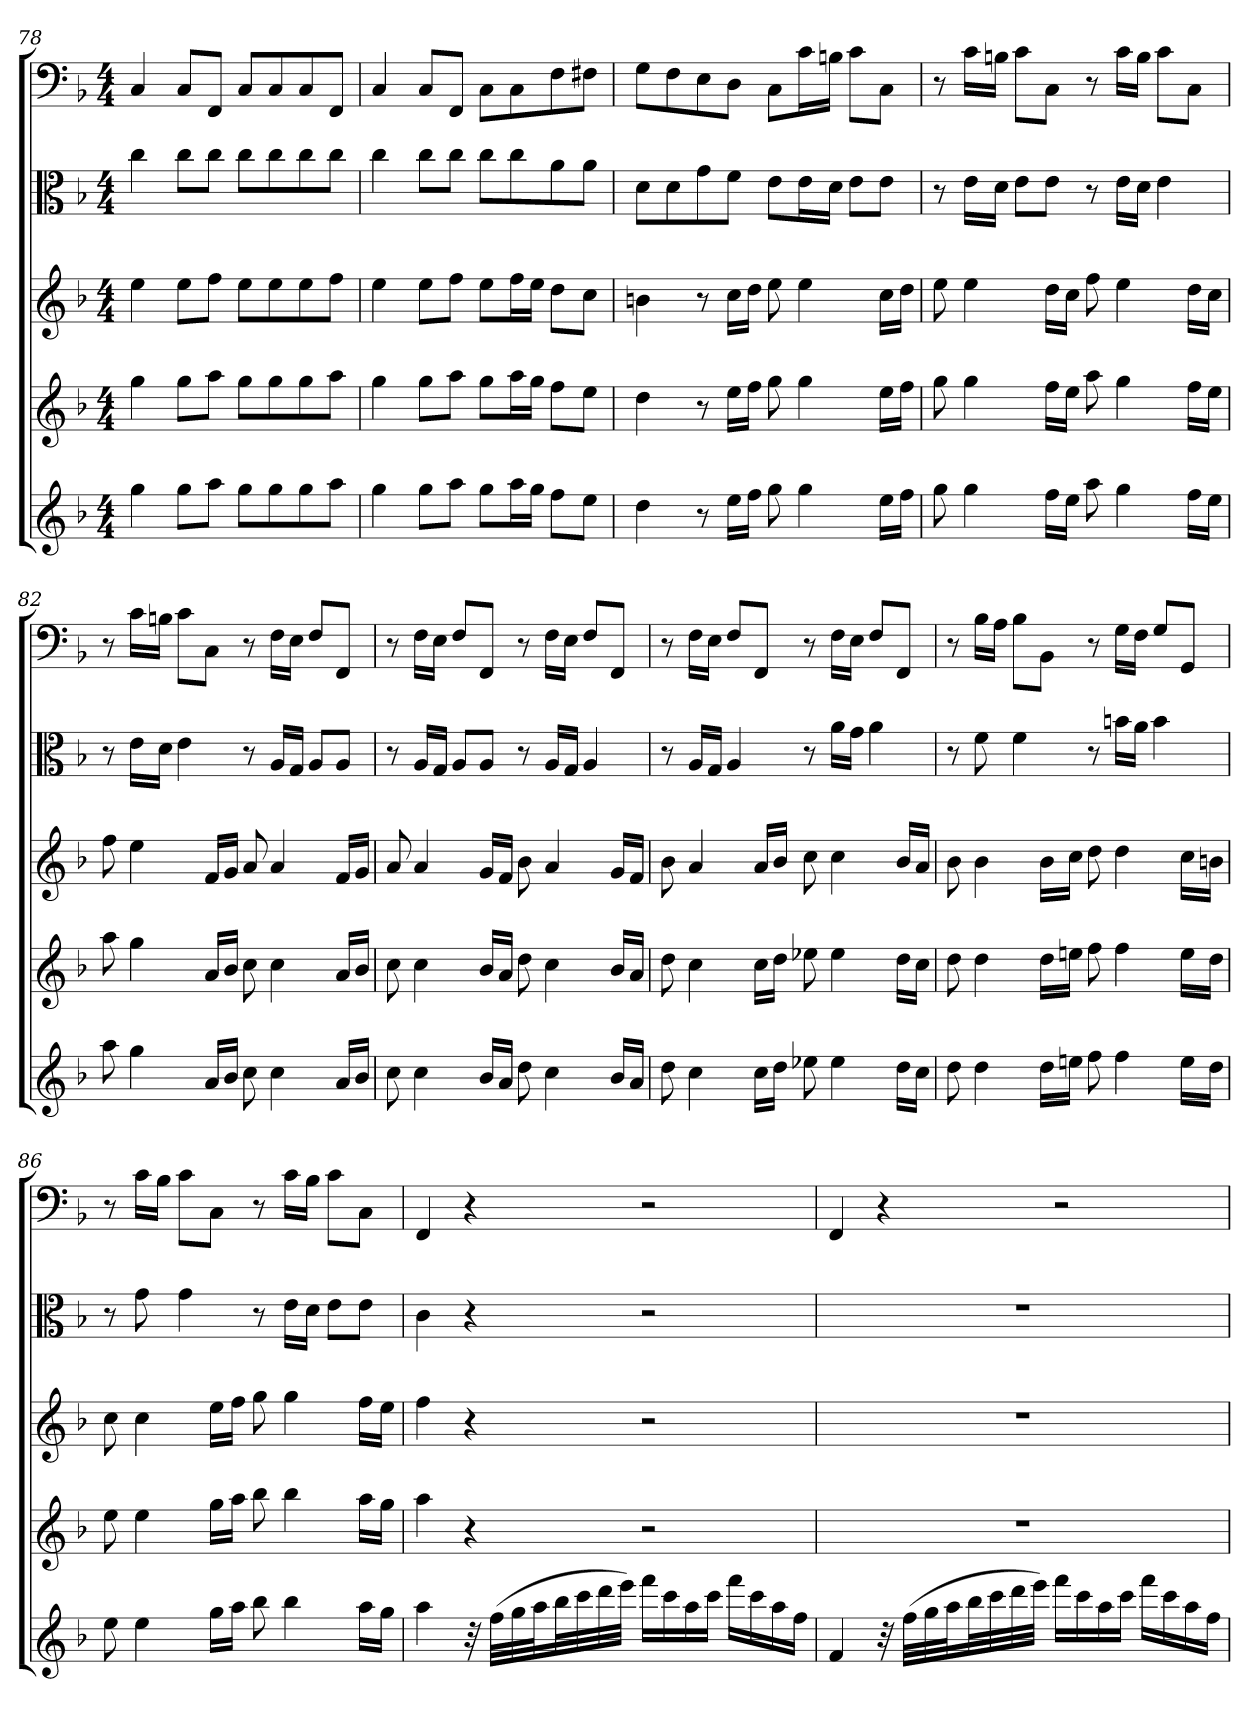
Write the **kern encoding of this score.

**kern	**kern	**kern	**kern	**kern
*part5	*part4	*part3	*part2	*part1
*staff5	*staff4	*staff3	*staff2	*staff1
*clefG2	*clefG2	*clefG2	*clefC3	*clefF4
*k[b-]	*k[b-]	*k[b-]	*k[b-]	*k[b-]
*F:	*F:	*F:	*F:	*F:
*M4/4	*M4/4	*M4/4	*M4/4	*M4/4
=78	=78	=78	=78	=78
4gg\	4gg\	4ee\	4cc\	4C/
8gg\L	8gg\L	8ee\L	8cc\L	8C/L
8aa\J	8aa\J	8ff\J	8cc\J	8FF/J
8gg\L	8gg\L	8ee\L	8cc\L	8C/L
8gg\	8gg\	8ee\	8cc\	8C/
8gg\	8gg\	8ee\	8cc\	8C/
8aa\J	8aa\J	8ff\J	8cc\J	8FF/J
=79	=79	=79	=79	=79
4gg\	4gg\	4ee\	4cc\	4C/
8gg\L	8gg\L	8ee\L	8cc\L	8C/L
8aa\J	8aa\J	8ff\J	8cc\J	8FF/J
8gg\L	8gg\L	8ee\L	8cc\L	8C\L
16aa\L	16aa\L	16ff\L	8cc\	8C\
16gg\JJ	16gg\JJ	16ee\JJ	.	.
8ff\L	8ff\L	8dd\L	8a\	8F\
8ee\J	8ee\J	8cc\J	8a\J	8F#X\J
=80	=80	=80	=80	=80
4dd\	4dd\	4bn\	8d\L	8G\L
.	.	.	8d\	8F\
8r	8r	8r	8g\	8E\
16ee\LL	16ee\LL	16cc\LL	8f\J	8D\J
16ff\JJ	16ff\JJ	16dd\JJ	.	.
8gg\	8gg\	8ee\	8e\L	8C\L
4gg\	4gg\	4ee\	16e\L	16c\L
.	.	.	16d\JJ	16Bn\JJ
.	.	.	8e\L	8c\L
16ee\LL	16ee\LL	16cc\LL	8e\J	8C\J
16ff\JJ	16ff\JJ	16dd\JJ	.	.
=81	=81	=81	=81	=81
8gg\	8gg\	8ee\	8r	8r
4gg\	4gg\	4ee\	16e\LL	16c\LL
.	.	.	16d\JJ	16Bn\JJ
.	.	.	8e\L	8c\L
16ff\LL	16ff\LL	16dd\LL	8e\J	8C\J
16ee\JJ	16ee\JJ	16cc\JJ	.	.
8aa\	8aa\	8ff\	8r	8r
4gg\	4gg\	4ee\	16e\LL	16c\LL
.	.	.	16d\JJ	16B\JJ
.	.	.	4e\	8c\L
16ff\LL	16ff\LL	16dd\LL	.	8C\J
16ee\JJ	16ee\JJ	16cc\JJ	.	.
=82	=82	=82	=82	=82
8aa\	8aa\	8ff\	8r	8r
4gg\	4gg\	4ee\	16e\LL	16c\LL
.	.	.	16d\JJ	16Bn\JJ
.	.	.	4e\	8c\L
16a/LL	16a/LL	16f/LL	.	8C\J
16b-/JJ	16b-/JJ	16g/JJ	.	.
8cc\	8cc\	8a/	8r	8r
4cc\	4cc\	4a/	16A/LL	16F\LL
.	.	.	16G/JJ	16E\JJ
.	.	.	8A/L	8F/L
16a/LL	16a/LL	16f/LL	8A/J	8FF/J
16b-/JJ	16b-/JJ	16g/JJ	.	.
=83	=83	=83	=83	=83
8cc\	8cc\	8a/	8r	8r
4cc\	4cc\	4a/	16A/LL	16F\LL
.	.	.	16G/JJ	16E\JJ
.	.	.	8A/L	8F/L
16b-/LL	16b-/LL	16g/LL	8A/J	8FF/J
16a/JJ	16a/JJ	16f/JJ	.	.
8dd\	8dd\	8b-\	8r	8r
4cc\	4cc\	4a/	16A/LL	16F\LL
.	.	.	16G/JJ	16E\JJ
.	.	.	4A/	8F/L
16b-/LL	16b-/LL	16g/LL	.	8FF/J
16a/JJ	16a/JJ	16f/JJ	.	.
=84	=84	=84	=84	=84
8dd\	8dd\	8b-\	8r	8r
4cc\	4cc\	4a/	16A/LL	16F\LL
.	.	.	16G/JJ	16E\JJ
.	.	.	4A/	8F/L
16cc\LL	16cc\LL	16a/LL	.	8FF/J
16dd\JJ	16dd\JJ	16b-/JJ	.	.
8ee-X\	8ee-X\	8cc\	8r	8r
4ee-\	4ee-\	4cc\	16a\LL	16F\LL
.	.	.	16g\JJ	16E\JJ
.	.	.	4a\	8F/L
16dd\LL	16dd\LL	16b-/LL	.	8FF/J
16cc\JJ	16cc\JJ	16a/JJ	.	.
=85	=85	=85	=85	=85
8dd\	8dd\	8b-\	8r	8r
4dd\	4dd\	4b-\	8f\	16B-\LL
.	.	.	.	16A\JJ
.	.	.	4f\	8B-\L
16dd\LL	16dd\LL	16b-\LL	.	8BB-\J
16een\JJ	16een\JJ	16cc\JJ	.	.
8ff\	8ff\	8dd\	8r	8r
4ff\	4ff\	4dd\	16bn\LL	16G\LL
.	.	.	16a\JJ	16F\JJ
.	.	.	4b\	8G/L
16ee\LL	16ee\LL	16cc\LL	.	8GG/J
16dd\JJ	16dd\JJ	16bn\JJ	.	.
=86	=86	=86	=86	=86
8ee\	8ee\	8cc\	8r	8r
4ee\	4ee\	4cc\	8g\	16c\LL
.	.	.	.	16B-\JJ
.	.	.	4g\	8c\L
16gg\LL	16gg\LL	16ee\LL	.	8C\J
16aa\JJ	16aa\JJ	16ff\JJ	.	.
8bb-\	8bb-\	8gg\	8r	8r
4bb-\	4bb-\	4gg\	16e\LL	16c\LL
.	.	.	16d\JJ	16B-\JJ
.	.	.	8e\L	8c\L
16aa\LL	16aa\LL	16ff\LL	8e\J	8C\J
16gg\JJ	16gg\JJ	16ee\JJ	.	.
=87	=87	=87	=87	=87
4aa\	4aa\	4ff\	4c\	4FF/
32r	4r	4r	4r	4r
(32ff\LLL	.	.	.	.
32gg\	.	.	.	.
32aa\J	.	.	.	.
32bb-\L	.	.	.	.
32ccc\	.	.	.	.
32ddd\	.	.	.	.
32eee\JJJ)	.	.	.	.
16fff\LL	2r	2r	2r	2r
16ccc\	.	.	.	.
16aa\	.	.	.	.
16ccc\JJ	.	.	.	.
16fff\LL	.	.	.	.
16ccc\	.	.	.	.
16aa\	.	.	.	.
16ff\JJ	.	.	.	.
=88	=88	=88	=88	=88
4f/	1r	1r	1r	4FF/
32r	.	.	.	4r
(32ff\LLL	.	.	.	.
32gg\	.	.	.	.
32aa\J	.	.	.	.
32bb-\L	.	.	.	.
32ccc\	.	.	.	.
32ddd\	.	.	.	.
32eee\JJJ)	.	.	.	.
16fff\LL	.	.	.	2r
16ccc\	.	.	.	.
16aa\	.	.	.	.
16ccc\JJ	.	.	.	.
16fff\LL	.	.	.	.
16ccc\	.	.	.	.
16aa\	.	.	.	.
16ff\JJ	.	.	.	.
=	=	=	=	=
*-	*-	*-	*-	*-
